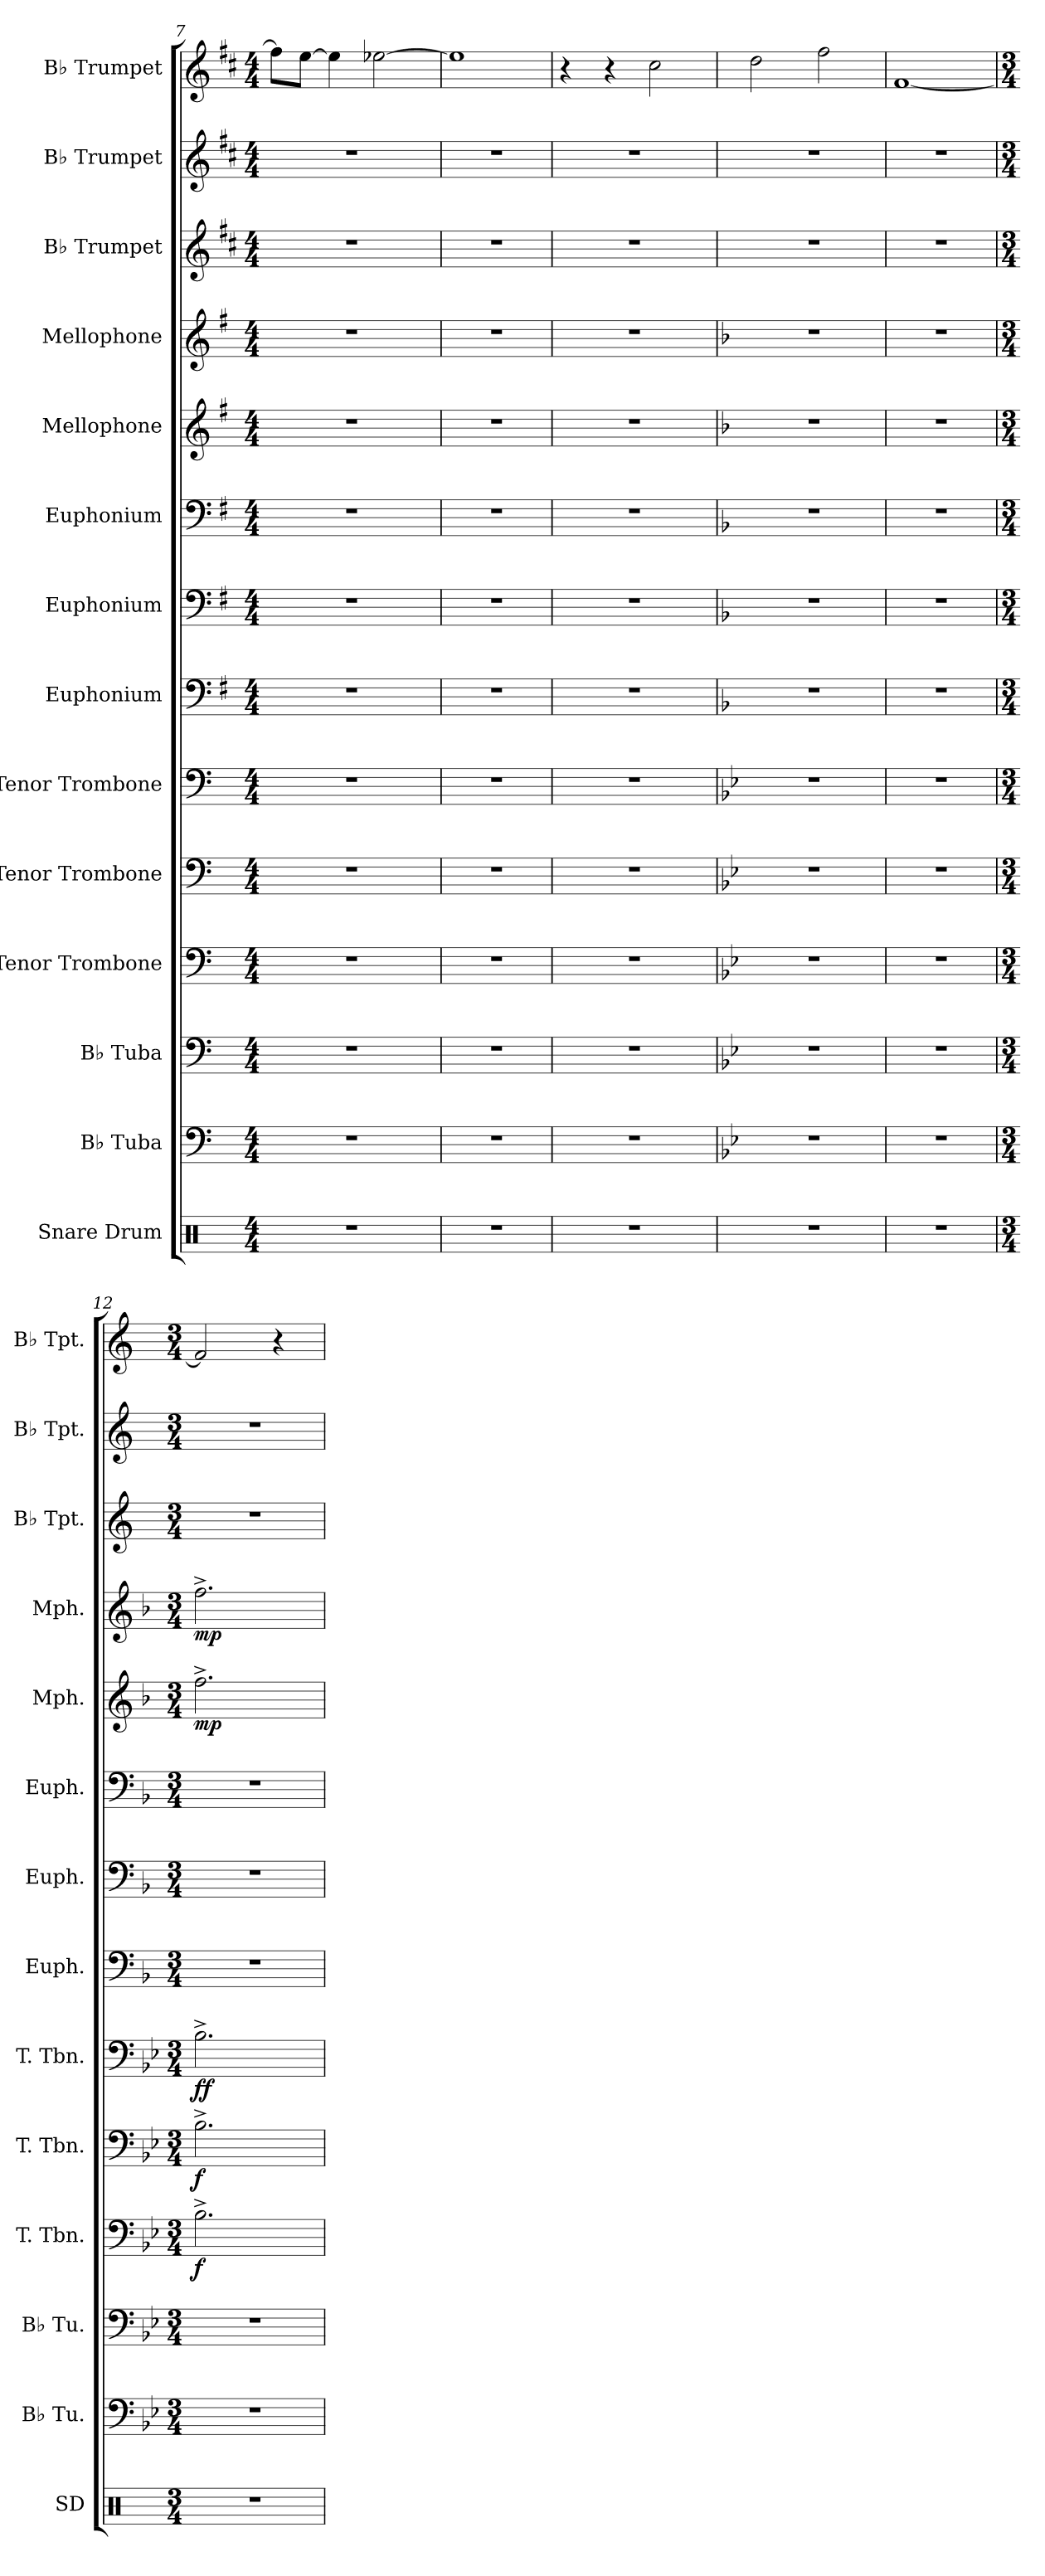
**kern	**kern	**kern	**kern	**dynam	**kern	**dynam	**kern	**dynam	**kern	**kern	**kern	**kern	**dynam	**kern	**dynam	**kern	**kern	**kern
*part14	*part13	*part12	*part11	*part11	*part10	*part10	*part9	*part9	*part8	*part7	*part6	*part5	*part5	*part4	*part4	*part3	*part2	*part1
*staff14	*staff13	*staff12	*staff11	*staff11	*staff10	*staff10	*staff9	*staff9	*staff8	*staff7	*staff6	*staff5	*staff5	*staff4	*staff4	*staff3	*staff2	*staff1
*I"Snare Drum	*I"B♭ Tuba	*I"B♭ Tuba	*I"Tenor Trombone	*	*I"Tenor Trombone	*	*I"Tenor Trombone	*	*I"Euphonium	*I"Euphonium	*I"Euphonium	*I"Mellophone	*	*I"Mellophone	*	*I"B♭ Trumpet	*I"B♭ Trumpet	*I"B♭ Trumpet
*I'SD	*I'B♭ Tu.	*I'B♭ Tu.	*I'T. Tbn.	*	*I'T. Tbn.	*	*I'T. Tbn.	*	*I'Euph.	*I'Euph.	*I'Euph.	*I'Mph.	*	*I'Mph.	*	*I'B♭ Tpt.	*I'B♭ Tpt.	*I'B♭ Tpt.
*clefX	*clefF4	*clefF4	*clefF4	*	*clefF4	*	*clefF4	*	*clefF4	*clefF4	*clefF4	*clefG2	*	*clefG2	*	*clefG2	*clefG2	*clefG2
*	*	*	*	*	*	*	*	*	*ITrd4c7	*ITrd4c7	*ITrd4c7	*ITrd4c7	*	*ITrd4c7	*	*ITrd1c2	*ITrd1c2	*ITrd1c2
*k[]	*k[]	*k[]	*k[]	*	*k[]	*	*k[]	*	*k[]	*k[]	*k[]	*k[]	*	*k[]	*	*k[]	*k[]	*k[]
*M4/4	*M4/4	*M4/4	*M4/4	*	*M4/4	*	*M4/4	*	*M4/4	*M4/4	*M4/4	*M4/4	*	*M4/4	*	*M4/4	*M4/4	*M4/4
=7	=7	=7	=7	=7	=7	=7	=7	=7	=7	=7	=7	=7	=7	=7	=7	=7	=7	=7
1r	1r	1r	1r	.	1r	.	1r	.	1r	1r	1r	1r	.	1r	.	1r	1r	8ee-\L]
.	.	.	.	.	.	.	.	.	.	.	.	.	.	.	.	.	.	[8dd\J
.	.	.	.	.	.	.	.	.	.	.	.	.	.	.	.	.	.	4dd\]
.	.	.	.	.	.	.	.	.	.	.	.	.	.	.	.	.	.	[2dd-X\
=8	=8	=8	=8	=8	=8	=8	=8	=8	=8	=8	=8	=8	=8	=8	=8	=8	=8	=8
1r	1r	1r	1r	.	1r	.	1r	.	1r	1r	1r	1r	.	1r	.	1r	1r	1dd-]
=9	=9	=9	=9	=9	=9	=9	=9	=9	=9	=9	=9	=9	=9	=9	=9	=9	=9	=9
1r	1r	1r	1r	.	1r	.	1r	.	1r	1r	1r	1r	.	1r	.	1r	1r	4r
.	.	.	.	.	.	.	.	.	.	.	.	.	.	.	.	.	.	4r
.	.	.	.	.	.	.	.	.	.	.	.	.	.	.	.	.	.	2b\
=10	=10	=10	=10	=10	=10	=10	=10	=10	=10	=10	=10	=10	=10	=10	=10	=10	=10	=10
*	*k[b-e-]	*k[b-e-]	*k[b-e-]	*	*k[b-e-]	*	*k[b-e-]	*	*k[b-e-]	*k[b-e-]	*k[b-e-]	*k[b-e-]	*	*k[b-e-]	*	*k[b-e-]	*k[b-e-]	*k[b-e-]
1r	1r	1r	1r	.	1r	.	1r	.	1r	1r	1r	1r	.	1r	.	1r	1r	2cc\
.	.	.	.	.	.	.	.	.	.	.	.	.	.	.	.	.	.	2ee-\
=11	=11	=11	=11	=11	=11	=11	=11	=11	=11	=11	=11	=11	=11	=11	=11	=11	=11	=11
1r	1r	1r	1r	.	1r	.	1r	.	1r	1r	1r	1r	.	1r	.	1r	1r	[1e-
=12	=12	=12	=12	=12	=12	=12	=12	=12	=12	=12	=12	=12	=12	=12	=12	=12	=12	=12
*M3/4	*M3/4	*M3/4	*M3/4	*	*M3/4	*	*M3/4	*	*M3/4	*M3/4	*M3/4	*M3/4	*	*M3/4	*	*M3/4	*M3/4	*M3/4
!	!	!	!	!LO:DY:b	!	!LO:DY:b	!	!LO:DY:b	!	!	!	!	!	!	!	!	!	!
!	!	!	!	!	!	!	!	!LO:DY:n=1:b	!	!	!	!	!LO:DY:b	!	!LO:DY:b	!	!	!
2.r	2.r	2.r	2.B-^\	f	2.B-^\	f	2.B-^\	f f	2.r	2.r	2.r	2.b-^\	mp	2.b-^\	mp	2.r	2.r	2e-/]
.	.	.	.	.	.	.	.	.	.	.	.	.	.	.	.	.	.	4r
=	=	=	=	=	=	=	=	=	=	=	=	=	=	=	=	=	=	=
*-	*-	*-	*-	*-	*-	*-	*-	*-	*-	*-	*-	*-	*-	*-	*-	*-	*-	*-
